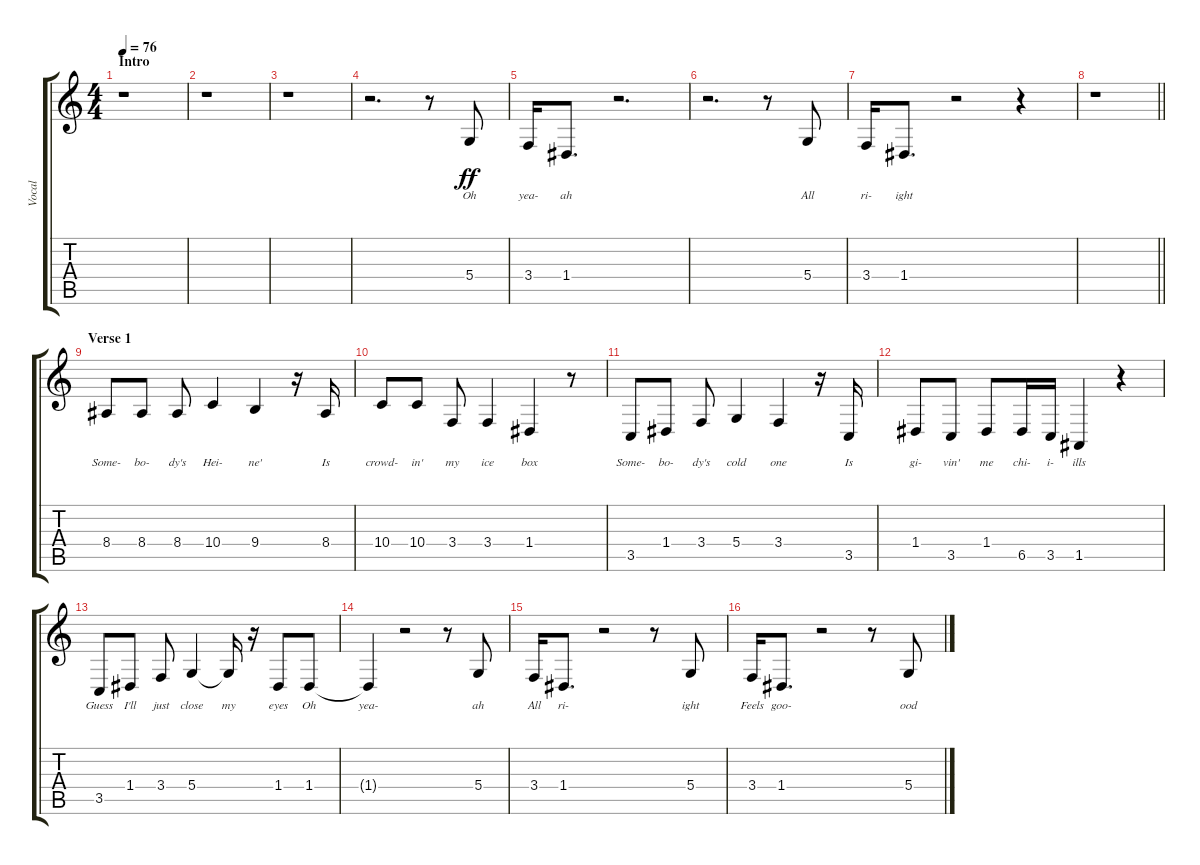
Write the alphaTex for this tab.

\track ("Vocal" "Vocal") {instrument tenorsax}
\staff {score tabs}
\tuning (E4 B3 G3 D3 A2 E2) {hide}
\ts (4 4)
\section ("" "Intro")
\tempo 76
\clef g2
\ks c
r.1{dy ff instrument tenorsax} |
r.1 |
r.1 |
r.2{d} r.8 5.4.8{lyrics (0 "Oh") lyrics (1 "") lyrics (2 "") lyrics (3 "") lyrics (4 "")} |
3.4.16{lyrics (0 "yea-") lyrics (1 "") lyrics (2 "") lyrics (3 "") lyrics (4 "")} 1.4.8{d lyrics (0 "ah") lyrics (1 "") lyrics (2 "") lyrics (3 "") lyrics (4 "")} r.2{d} |
r.2{d} r.8 5.4.8{lyrics (0 "All") lyrics (1 "") lyrics (2 "") lyrics (3 "") lyrics (4 "")} |
3.4.16{lyrics (0 "ri-") lyrics (1 "") lyrics (2 "") lyrics (3 "") lyrics (4 "")} 1.4.8{d lyrics (0 "ight") lyrics (1 "") lyrics (2 "") lyrics (3 "") lyrics (4 "")} r.2 r.4 |
\barLineRight lightlight
r.1 |
\section ("" "Verse 1")
8.4.8{lyrics (0 "Some-") lyrics (1 "") lyrics (2 "") lyrics (3 "") lyrics (4 "")} 8.4.8{lyrics (0 "bo-") lyrics (1 "") lyrics (2 "") lyrics (3 "") lyrics (4 "")} 8.4.8{lyrics (0 "dy's") lyrics (1 "") lyrics (2 "") lyrics (3 "") lyrics (4 "")} 10.4.4{lyrics (0 "Hei-") lyrics (1 "") lyrics (2 "") lyrics (3 "") lyrics (4 "")} 9.4.4{lyrics (0 "ne'") lyrics (1 "") lyrics (2 "") lyrics (3 "") lyrics (4 "")} r.16 8.4.16{lyrics (0 "Is") lyrics (1 "") lyrics (2 "") lyrics (3 "") lyrics (4 "")} |
10.4.8{lyrics (0 "crowd-") lyrics (1 "") lyrics (2 "") lyrics (3 "") lyrics (4 "")} 10.4.8{lyrics (0 "in'") lyrics (1 "") lyrics (2 "") lyrics (3 "") lyrics (4 "")} 3.4.8{lyrics (0 "my") lyrics (1 "") lyrics (2 "") lyrics (3 "") lyrics (4 "")} 3.4.4{lyrics (0 "ice") lyrics (1 "") lyrics (2 "") lyrics (3 "") lyrics (4 "")} 1.4.4{lyrics (0 "box") lyrics (1 "") lyrics (2 "") lyrics (3 "") lyrics (4 "")} r.8 |
3.5.8{lyrics (0 "Some-") lyrics (1 "") lyrics (2 "") lyrics (3 "") lyrics (4 "")} 1.4.8{lyrics (0 "bo-") lyrics (1 "") lyrics (2 "") lyrics (3 "") lyrics (4 "")} 3.4.8{lyrics (0 "dy's") lyrics (1 "") lyrics (2 "") lyrics (3 "") lyrics (4 "")} 5.4.4{lyrics (0 "cold") lyrics (1 "") lyrics (2 "") lyrics (3 "") lyrics (4 "")} 3.4.4{lyrics (0 "one") lyrics (1 "") lyrics (2 "") lyrics (3 "") lyrics (4 "")} r.16 3.5.16{lyrics (0 "Is") lyrics (1 "") lyrics (2 "") lyrics (3 "") lyrics (4 "")} |
1.4.8{lyrics (0 "gi-") lyrics (1 "") lyrics (2 "") lyrics (3 "") lyrics (4 "")} 3.5.8{lyrics (0 "vin'") lyrics (1 "") lyrics (2 "") lyrics (3 "") lyrics (4 "")} 1.4.8{lyrics (0 "me") lyrics (1 "") lyrics (2 "") lyrics (3 "") lyrics (4 "")} 6.5.16{lyrics (0 "chi-") lyrics (1 "") lyrics (2 "") lyrics (3 "") lyrics (4 "")} 3.5.16{lyrics (0 "i-") lyrics (1 "") lyrics (2 "") lyrics (3 "") lyrics (4 "")} 1.5.4{lyrics (0 "ills") lyrics (1 "") lyrics (2 "") lyrics (3 "") lyrics (4 "")} r.4 |
3.5.8{lyrics (0 "Guess") lyrics (1 "") lyrics (2 "") lyrics (3 "") lyrics (4 "")} 1.4.8{lyrics (0 "I'll") lyrics (1 "") lyrics (2 "") lyrics (3 "") lyrics (4 "")} 3.4.8{lyrics (0 "just") lyrics (1 "") lyrics (2 "") lyrics (3 "") lyrics (4 "")} 5.4.4{lyrics (0 "close") lyrics (1 "") lyrics (2 "") lyrics (3 "") lyrics (4 "")} 5.4{t}.16{lyrics (0 "my") lyrics (1 "") lyrics (2 "") lyrics (3 "") lyrics (4 "")} r.16 1.4.8{lyrics (0 "eyes") lyrics (1 "") lyrics (2 "") lyrics (3 "") lyrics (4 "")} 1.4.8{lyrics (0 "Oh") lyrics (1 "") lyrics (2 "") lyrics (3 "") lyrics (4 "")} |
1.4{t}.4{lyrics (0 "yea-") lyrics (1 "") lyrics (2 "") lyrics (3 "") lyrics (4 "")} r.2 r.8 5.4.8{lyrics (0 "ah") lyrics (1 "") lyrics (2 "") lyrics (3 "") lyrics (4 "")} |
3.4.16{lyrics (0 "All") lyrics (1 "") lyrics (2 "") lyrics (3 "") lyrics (4 "")} 1.4.8{d lyrics (0 "ri-") lyrics (1 "") lyrics (2 "") lyrics (3 "") lyrics (4 "")} r.2 r.8 5.4.8{lyrics (0 "ight") lyrics (1 "") lyrics (2 "") lyrics (3 "") lyrics (4 "")} |
3.4.16{lyrics (0 "Feels") lyrics (1 "") lyrics (2 "") lyrics (3 "") lyrics (4 "")} 1.4.8{d lyrics (0 "goo-") lyrics (1 "") lyrics (2 "") lyrics (3 "") lyrics (4 "")} r.2 r.8 5.4.8{lyrics (0 "ood") lyrics (1 "") lyrics (2 "") lyrics (3 "") lyrics (4 "")}
